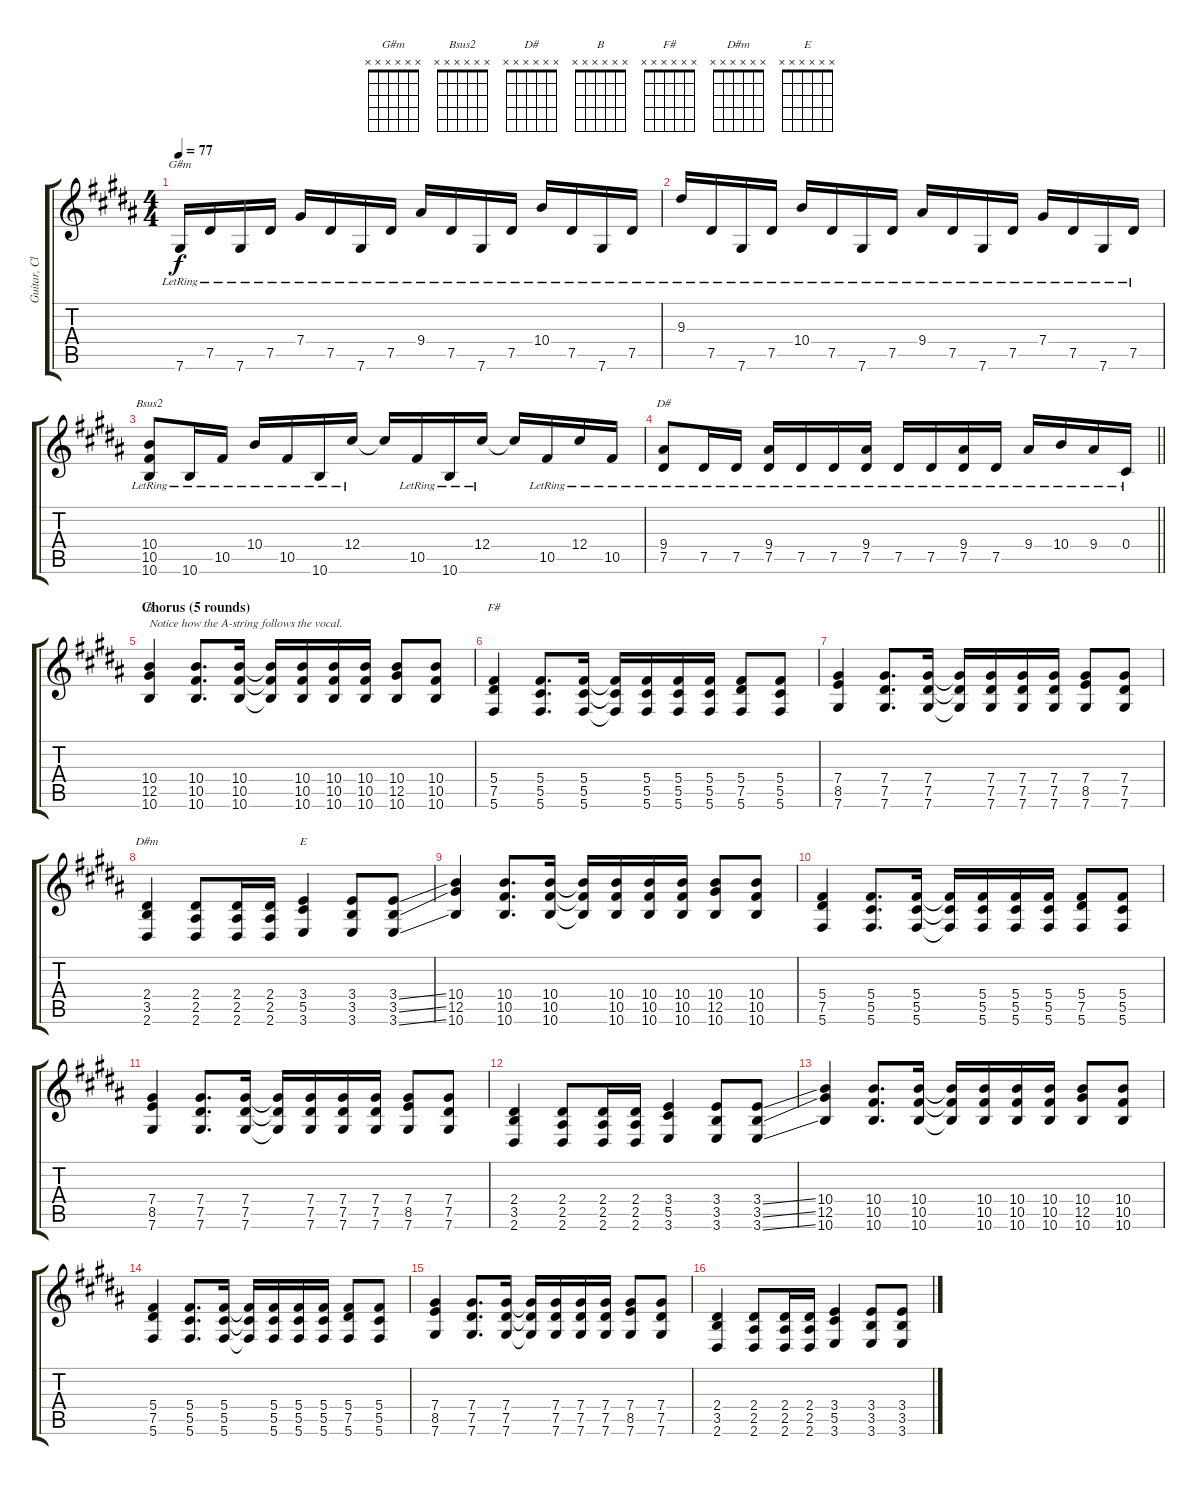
\track ("Guitar, Clean" "Guitar, Cl") {instrument electricguitarclean}
\staff {score tabs}
\tuning (Eb4 Bb3 Gb3 Db3 Ab2 Db2) {hide}
\chord ("G#m" x x x x x x)
\chord ("Bsus2" x x x x x x)
\chord ("D#" x x x x x x)
\chord ("B" x x x x x x)
\chord ("F#" x x x x x x)
\chord ("D#m" x x x x x x)
\chord ("E" x x x x x x)
\ts (4 4)
\tempo 77
\clef g2
\ks g#minor
7.6{lr}.16{ch "G#m" dy f} 7.5{lr}.16 7.6{lr}.16 7.5{lr}.16 7.4{lr}.16 7.5{lr}.16 7.6{lr}.16 7.5{lr}.16 9.4{lr}.16 7.5{lr}.16 7.6{lr}.16 7.5{lr}.16 10.4{lr}.16 7.5{lr}.16 7.6{lr}.16 7.5{lr}.16 |
9.3{lr}.16 7.5{lr}.16 7.6{lr}.16 7.5{lr}.16 10.4{lr}.16 7.5{lr}.16 7.6{lr}.16 7.5{lr}.16 9.4{lr}.16 7.5{lr}.16 7.6{lr}.16 7.5{lr}.16 7.4{lr}.16 7.5{lr}.16 7.6{lr}.16 7.5{lr}.16 |
(10.4{lr} 10.5{lr} 10.6{lr}).8{ch "Bsus2"} 10.6{lr}.16 10.5{lr}.16 10.4{lr}.16 10.5{lr}.16 10.6{lr}.16 12.4{lr}.16 12.4{t}.16 10.5{lr}.16 10.6{lr}.16 12.4{lr}.16 12.4{t}.16 10.5{lr}.16 12.4{lr}.16 10.5{lr}.16 |
\barLineRight lightlight
(9.4{lr} 7.5{lr}).8{ch "D#"} 7.5{lr}.16 7.5{lr}.16 (9.4{lr} 7.5{lr}).16 7.5{lr}.16 7.5{lr}.16 (9.4{lr} 7.5{lr}).16 7.5{lr}.16 7.5{lr}.16 (9.4{lr} 7.5{lr}).16 7.5{lr}.16 9.4{lr}.16 10.4{lr}.16 9.4{lr}.16 0.4{lr}.16 |
\section ("" "Chorus (5 rounds)")
(10.4 12.5 10.6).4{ch "B" txt "Notice how the A-string follows the vocal."} (10.4 10.5 10.6).8{d} (10.4 10.5 10.6).16 (10.4{t} 10.5{t} 10.6{t}).16 (10.4 10.5 10.6).16 (10.4 10.5 10.6).16 (10.4 10.5 10.6).16 (10.4 12.5 10.6).8 (10.4 10.5 10.6).8 |
(5.4 7.5 5.6).4{ch "F#"} (5.4 5.5 5.6).8{d} (5.4 5.5 5.6).16 (5.4{t} 5.5{t} 5.6{t}).16 (5.4 5.5 5.6).16 (5.4 5.5 5.6).16 (5.4 5.5 5.6).16 (5.4 7.5 5.6).8 (5.4 5.5 5.6).8 |
(7.4 8.5 7.6).4 (7.4 7.5 7.6).8{d} (7.4 7.5 7.6).16 (7.4{t} 7.5{t} 7.6{t}).16 (7.4 7.5 7.6).16 (7.4 7.5 7.6).16 (7.4 7.5 7.6).16 (7.4 8.5 7.6).8 (7.4 7.5 7.6).8 |
(2.4 3.5 2.6).4{ch "D#m"} (2.4 2.5 2.6).8 (2.4 2.5 2.6).16 (2.4 2.5 2.6).16 (3.4 5.5 3.6).4{ch "E"} (3.4 3.5 3.6).8 (3.4{ss} 3.5{ss} 3.6{ss}).8 |
(10.4 12.5 10.6).4 (10.4 10.5 10.6).8{d} (10.4 10.5 10.6).16 (10.4{t} 10.5{t} 10.6{t}).16 (10.4 10.5 10.6).16 (10.4 10.5 10.6).16 (10.4 10.5 10.6).16 (10.4 12.5 10.6).8 (10.4 10.5 10.6).8 |
(5.4 7.5 5.6).4 (5.4 5.5 5.6).8{d} (5.4 5.5 5.6).16 (5.4{t} 5.5{t} 5.6{t}).16 (5.4 5.5 5.6).16 (5.4 5.5 5.6).16 (5.4 5.5 5.6).16 (5.4 7.5 5.6).8 (5.4 5.5 5.6).8 |
(7.4 8.5 7.6).4 (7.4 7.5 7.6).8{d} (7.4 7.5 7.6).16 (7.4{t} 7.5{t} 7.6{t}).16 (7.4 7.5 7.6).16 (7.4 7.5 7.6).16 (7.4 7.5 7.6).16 (7.4 8.5 7.6).8 (7.4 7.5 7.6).8 |
(2.4 3.5 2.6).4 (2.4 2.5 2.6).8 (2.4 2.5 2.6).16 (2.4 2.5 2.6).16 (3.4 5.5 3.6).4 (3.4 3.5 3.6).8 (3.4{ss} 3.5{ss} 3.6{ss}).8 |
(10.4 12.5 10.6).4 (10.4 10.5 10.6).8{d} (10.4 10.5 10.6).16 (10.4{t} 10.5{t} 10.6{t}).16 (10.4 10.5 10.6).16 (10.4 10.5 10.6).16 (10.4 10.5 10.6).16 (10.4 12.5 10.6).8 (10.4 10.5 10.6).8 |
(5.4 7.5 5.6).4 (5.4 5.5 5.6).8{d} (5.4 5.5 5.6).16 (5.4{t} 5.5{t} 5.6{t}).16 (5.4 5.5 5.6).16 (5.4 5.5 5.6).16 (5.4 5.5 5.6).16 (5.4 7.5 5.6).8 (5.4 5.5 5.6).8 |
(7.4 8.5 7.6).4 (7.4 7.5 7.6).8{d} (7.4 7.5 7.6).16 (7.4{t} 7.5{t} 7.6{t}).16 (7.4 7.5 7.6).16 (7.4 7.5 7.6).16 (7.4 7.5 7.6).16 (7.4 8.5 7.6).8 (7.4 7.5 7.6).8 |
(2.4 3.5 2.6).4 (2.4 2.5 2.6).8 (2.4 2.5 2.6).16 (2.4 2.5 2.6).16 (3.4 5.5 3.6).4 (3.4 3.5 3.6).8 (3.4{ss} 3.5{ss} 3.6{ss}).8
